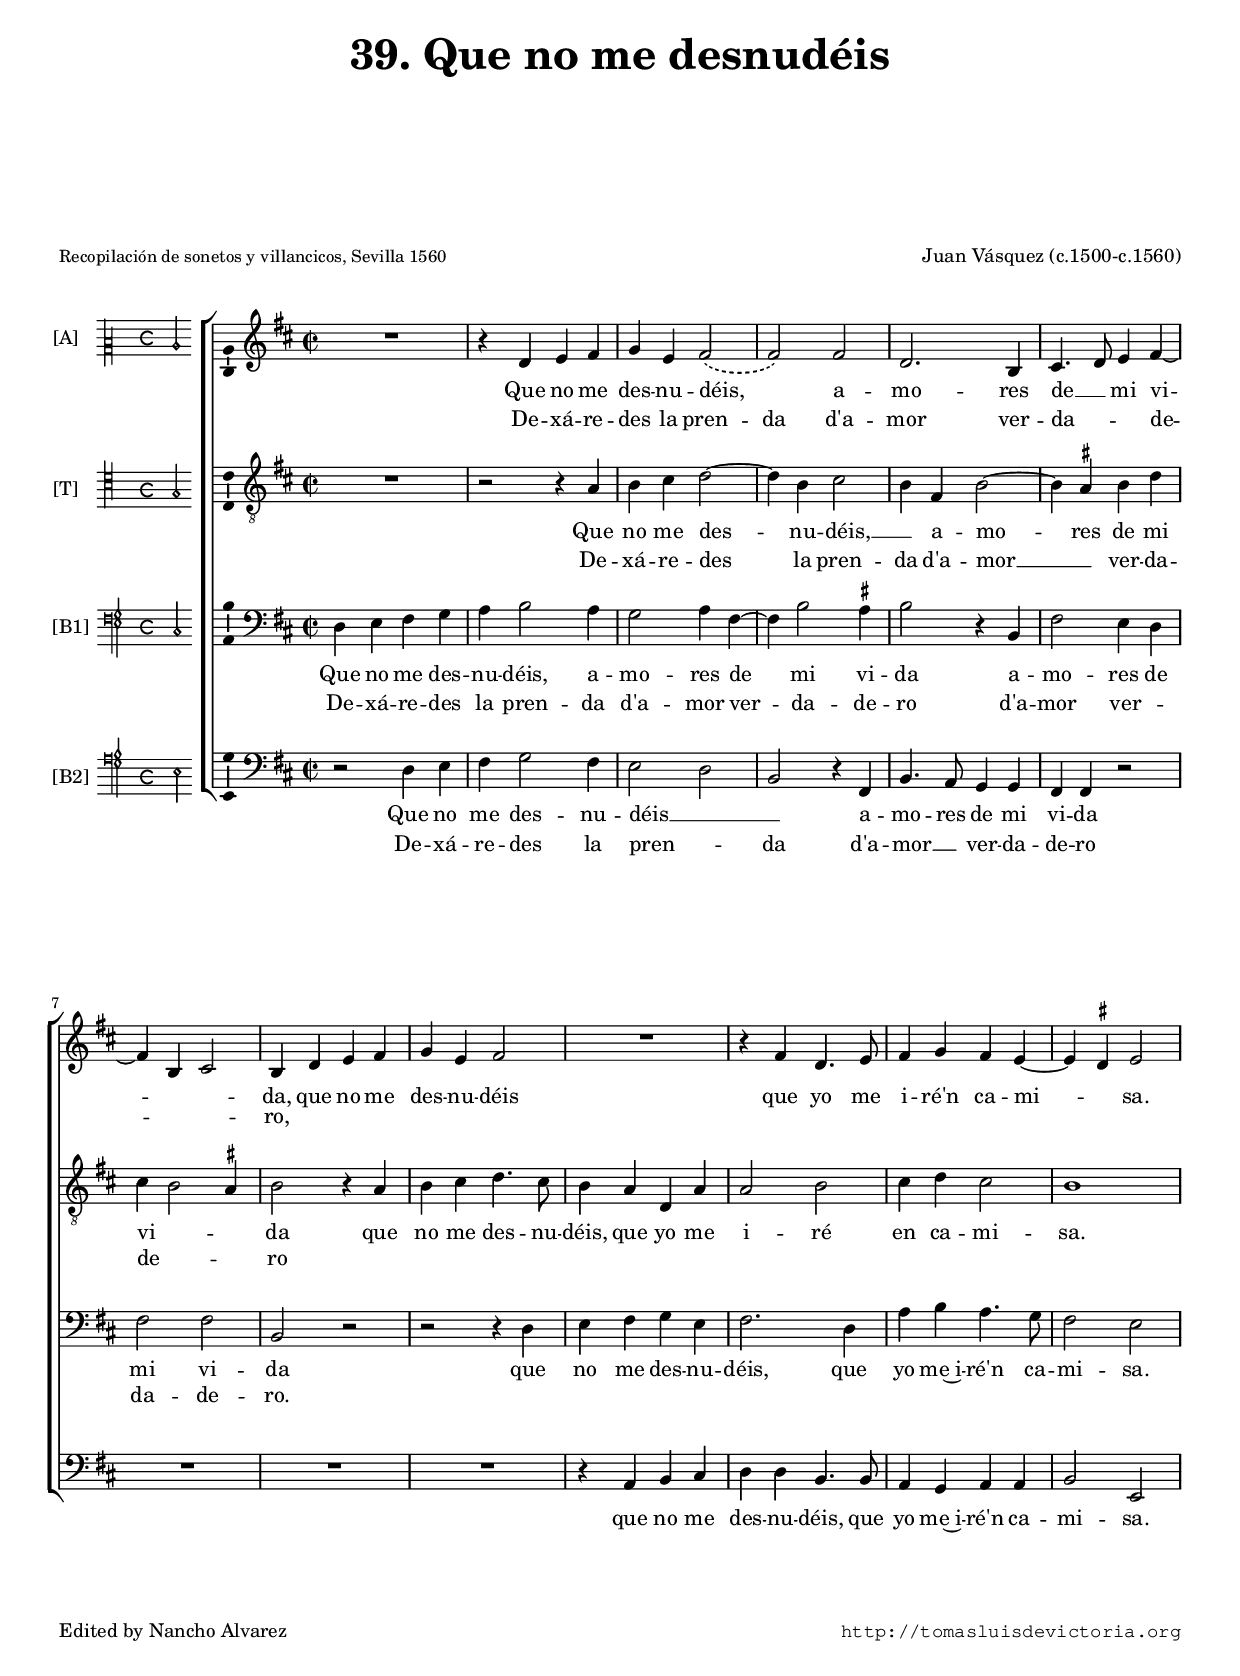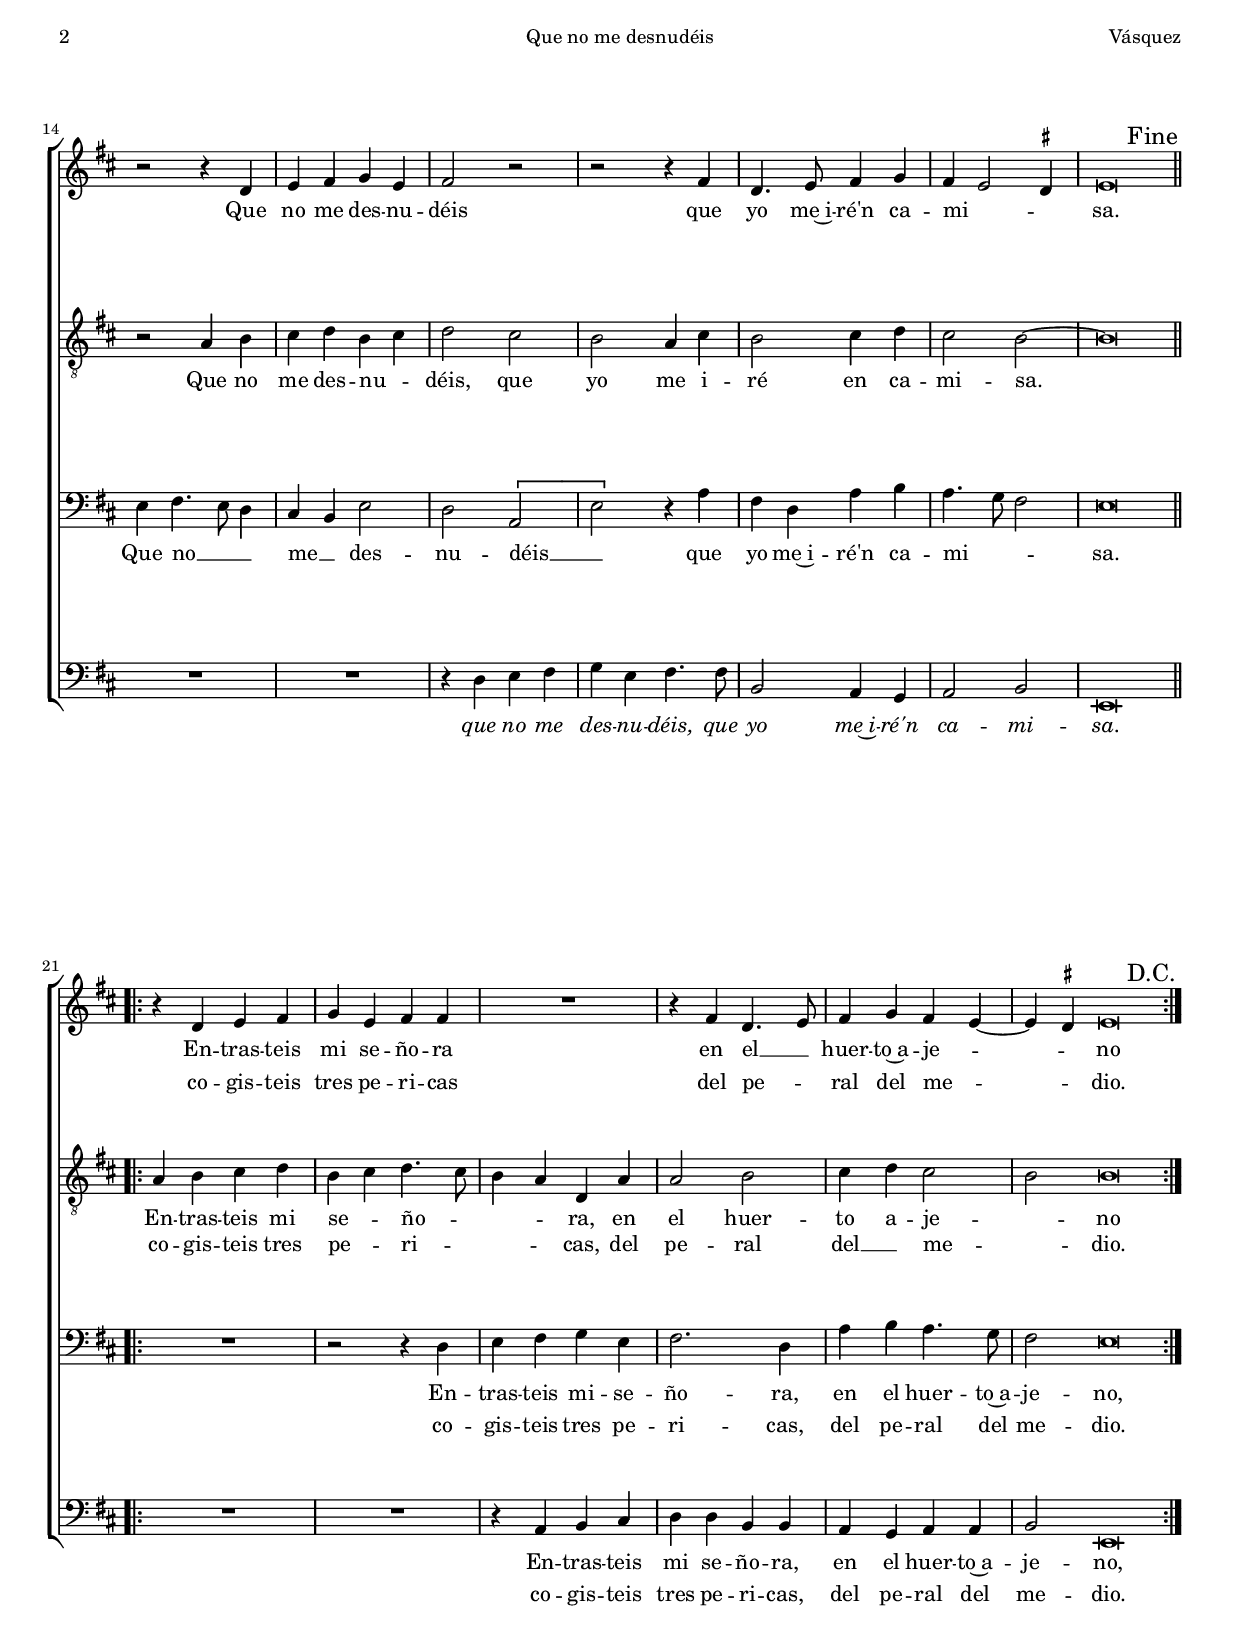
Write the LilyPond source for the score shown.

\version "2.18.0"

#(set-default-paper-size "a4")
#(set-global-staff-size 16.6)
#(ly:set-option 'point-and-click #f)
%mobile -s14.0 -i2.0

italicas=\override LyricText.font-shape = #'italic
rectas=\override LyricText.font-shape = #'upright
ss=\once \set suggestAccidentals = ##t
incipitwidth = 16
mtempo={\tempo 4 = 100}
mtempob={\tempo 4 = 50}
mt=#(define-music-function (parser location offset) (number?) ; move lyric text
      #{ \once \override LyricText.X-offset = -$offset #})

htitle="Que no me desnudéis"
hcomposer="Vásquez"

\header {
	title=\markup{\fontsize #3 "39. Que no me desnudéis"}
	%subtitle=\markup{""}
	subsubtitle=\markup{\null \vspace #6 }
        composer = \markup{"Juan Vásquez (c.1500-c.1560)"}
        pdfauthor=\composer
        %opus="(-)"
	poet=\markup{\smaller "Recopilación de sonetos y villancicos, Sevilla 1560"} 
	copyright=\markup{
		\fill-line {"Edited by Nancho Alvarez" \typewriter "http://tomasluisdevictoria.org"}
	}
%	tagline=""
}

global={\key c \major \time 2/2 \skip 1*20
        \override Score.RehearsalMark.self-alignment-X=#right
        \override Score.RehearsalMark.break-visibility=#begin-of-line-invisible
        \mark \markup{"Fine"}
        \bar ".|:-||"
        \break
        \skip 1*6
        \bar ":|."
        \mark \markup{"D.C."}
}


cantus=\relative c'{
	R1
	r4 c d e
	\phrasingSlurDashed
	f d e2\(
	e\) e
	c2. a4
	b4. c8 d4 e ~
	e a, b2
	a4 c d e
	f d e2
	R1
	r4 e c4. d8
	e4 f e d ~
	d \ss cis d2
	\break
	r2 r4 c
	d e f d
	e2 r
	r2 r4 e
	c4. d8 e4 f
	e4 d2 \ss cis4
	d\breve*1/2
	r4 c d e
	f d e e
	R1
	r4 e c4. d8
	e4 f e d ~
	d \ss cis \mtempob d\breve*1/4
}

altus=\relative c'{
	R1
	r2 r4 g
	a b c2 ~
	c4 a b2
	a4 e a2 ~
	a4 \ss gis a c
	b a2 \ss gis4
	a2 r4 g
	a4 b c4. b8
	a4 g c, g'
	g2 a
	b4 c b2
	a1
	r2 g4 a
	b c a b
	c2 b 
	a g4 b
	a2 b4 c
	b2 a ~
	a\breve*1/2
	g4 a b c
	a b c4. b8
	a4 g c, g'
	g2 a
	b4 c b2
	a a\breve*1/4
}

tenor=\relative c{
	c4 d e f
	g a2 g4
	f2 g4 e ~
	e4 a2 \ss gis4
	a2 r4 a,
	e'2 d4 c
	e2 e
	a, r
	r2 r4 c
	d e f d
	e2. c4
	g'4 a g4. f8
	e2 d
	d4 e4. d8 c4
	b4 a d2
	c \[g
	d'\] r4 g
	e4 c g' a
	g4. f8 e2
	d\breve*1/2
	R1
	r2 r4 c
	d e f d
	e2. c4
	g'4 a g4. f8
	e2 d\breve*1/4
}

bassus=\relative c{
	r2 c4 d
	e f2 e4
	d2 c
	a r4 e
	a4. g8 f4 f
	e e r2
	R1*3
	r4 g a b
	c c a4. a8
	g4 f g4 g
	a2 d,
	R1*2
	r4 c' d e
	f d e4. e8
	a,2 g4 f
	g2 a
	d,\breve*1/2
	R1*2
	r4 g a b
	c c a a
	g f g g
	a2 d,\breve*1/4
}

textocantus=\lyricmode{
Que no me des -- nu -- déis, _
a -- mo -- res de __ _ mi vi -- _ _ da, % diferente
que no me des -- nu -- déis
que yo me i -- ré'n ca -- mi -- _ sa.
Que no me des -- nu -- déis
que yo me~i -- ré'n ca -- mi -- _ _ sa.
En -- tras -- teis mi se -- ño -- ra
en el __ _ huer -- to~a -- je -- _ _ no % diferente
}
textocantusb=\lyricmode{
De -- xá -- re -- des la pren -- da
d'a -- mor ver -- da -- _ _ de -- _ _ ro, % diferente
"  " _ _ _ _ _ _ _ _ _ _
_ _ _ _ _ _ _ _ _ _
_ _ _ _ _ _ _ _ _
co -- gis -- teis tres pe -- ri -- cas
del pe -- _ ral del me -- _ _ dio. 
}

textoaltus=\lyricmode{
Que no me des -- nu -- \mt #1 déis, __ _ % diferente
a -- mo -- res de mi vi -- _ _ da
que no me des -- nu -- déis,
que yo me i -- ré en ca -- mi -- sa.
Que no me des -- nu -- _ déis,
que yo me i -- ré en ca -- mi -- sa.
En -- tras -- teis mi se -- _ ño -- _ _ _ ra,
en el huer -- to a -- je -- _ no % diferente
}
textoaltusb=\lyricmode{
De -- xá -- re -- des la pren -- da
d'a -- mor __ _ ver -- da -- de -- _ _ ro % diferente
"  " _ _ _ _ _ _ _ _ _ _
_ _ _ _ _ _ _ _ _ _
_ _ _ _ _ _ _ _ _ _
co -- gis -- teis tres pe -- _ ri -- _ _ _ cas,
del pe -- ral \mt #1 del __ _ me -- _ dio.
}

textotenor=\lyricmode{
Que no me des -- nu -- déis, 
a -- mo -- res de mi vi -- da
a -- mo -- res de mi vi -- da
que no me des -- nu -- déis,
que yo me~i -- ré'n ca -- mi -- sa.
Que no __ _ _ me __ _ des -- nu -- déis __ _
que yo me~i -- ré'n ca -- mi -- _ _ sa.
En -- tras -- teis mi -- se -- ño -- ra,
en el huer -- to~a -- je -- no,
}
textotenorb=\lyricmode{
De -- xá -- re -- des la pren -- da
d'a -- mor ver -- da -- de -- ro
d'a -- mor \mt #1 ver -- _ da -- de -- ro.
"  " _ _ _ _ _ _ _ _ _ _
_ _ _ _ _ _ _ _ _ _
_ _ _ _ _ _ _ _ _ _ _
co -- gis -- teis tres pe -- ri -- cas,
del pe -- ral del me -- dio.
}

textobassus=\lyricmode{
Que no me des -- nu -- déis __ _ _ % diferente
a -- mo -- res de mi vi -- da
que no me des -- nu -- déis,
que yo me~i -- ré'n ca -- mi -- sa.
\italicas
que no me des -- nu -- déis,
que yo me~i -- ré'n ca -- mi -- sa.
\rectas
En -- tras -- teis mi se -- ño -- ra,
en el huer -- to~a -- je -- no,
}

textobassusb=\lyricmode{
De -- xá -- re -- des la pren -- _ da
d'a -- \mt #1 mor __ _ ver -- da -- de -- ro
"  " _ _ _ _ _ _ _ _ _ _
_ _ _ _ _ _
_ _ _ _ _ _ _ _ _
co -- gis -- teis tres pe -- ri -- cas,
del pe -- ral del me -- dio.
}


incipitcantus=\markup{
	\score{
		{ 
		\set Staff.instrumentName="[A]   "
		\override NoteHead.style = #'neomensural
		\override Staff.TimeSignature.style = #'neomensural
		\cadenzaOn 
		\clef "petrucci-c2"
		\key c \major
		\time 4/4
		c'2
		} 

	\layout { line-width=\incipitwidth indent = 0 }
	}
}

incipitaltus=\markup{
	\score{
		{ 
		\set Staff.instrumentName="[T]   "
		\override NoteHead.style = #'neomensural 
		\override Staff.TimeSignature.style = #'neomensural
		\cadenzaOn 
		\clef "petrucci-c4"
		\key c \major
		\time 4/4
                g2
		} 
	\layout { line-width=\incipitwidth indent = 0 }
	}
}


incipittenor=\markup{
	\score{
		{ 
		\set Staff.instrumentName="[B1] "
		\override NoteHead.style = #'neomensural 
		\override Staff.TimeSignature.style = #'neomensural
		\cadenzaOn 
		\clef "petrucci-f4"
		\key c \major
		\time 4/4
                c2
		} 
	\layout { line-width=\incipitwidth indent=0 }
	}
}

incipitbassus=\markup{
	\score{
		{ 
		\set Staff.instrumentName="[B2] "
		\override NoteHead.style = #'neomensural
		\override Staff.TimeSignature.style = #'neomensural
		\cadenzaOn 
		\clef "petrucci-f5"
		\key c \major
		\time 4/4
                c2
		} 
	\layout { line-width=\incipitwidth indent = 0 }
	}
}

%\layout {
%       \context {\Voice
%               \remove Ligature_bracket_engraver
%               \consists Mensural_ligature_engraver
%       }
%       line-width=\incipitwidth
%       indent = 0
%}

\score {\transpose c' d'{
\new ChoirStaff<<

	\new Staff <<\global
	\new Voice="v1" {
		\set Staff.instrumentName=\incipitcantus
		\clef "treble"
		\cantus }
	\new Lyrics \lyricsto "v1" {\textocantus }
	\new Lyrics \lyricsto "v1" {\textocantusb }
	>>

	\new Staff <<\global
	\new Voice="v2" {
		\set Staff.instrumentName=\incipitaltus
		\clef "G_8"
		\altus }
	\new Lyrics \lyricsto "v2" {\textoaltus }
	\new Lyrics \lyricsto "v2" {\textoaltusb }
	>>
	
	\new Staff <<\global
	\new Voice="v3" {
		\set Staff.instrumentName=\incipittenor
		\clef "bass"
		\tenor }
	\new Lyrics \lyricsto "v3" {\textotenor }
	\new Lyrics \lyricsto "v3" {\textotenorb }
	>>

	\new Staff <<\global
	\new Voice="v4" {
		\set Staff.instrumentName=\incipitbassus
		\clef "bass"
		\bassus }
	\new Lyrics \lyricsto "v4" {\textobassus }
	\new Lyrics \lyricsto "v4" {\textobassusb }
	>>
	
>>

	} % transpose

\layout{ 
	\context {\Lyrics 
		\override VerticalAxisGroup.staff-affinity = #UP
		\override VerticalAxisGroup.nonstaff-relatedstaff-spacing =
			#'((basic-distance . 0) (minimum-distance . 0) (padding . 1))
		\override VerticalAxisGroup.nonstaff-nonstaff-spacing =
			#'((basic-distance . 0) (minimum-distance . 0) (padding . 1.1))
		\override LyricText.font-size = #1.2
		\override LyricHyphen.minimum-distance = #0.5
	}
	\context {\Score 
		tempoHideNote = ##t
		\override BarNumber.padding = #2 
	}
	\context {\Voice 
		%melismaBusyProperties = #'()
		autoBeaming = ##f
	}
	\context {\Staff 
                %\RemoveEmptyStaves
                %\override VerticalAxisGroup.remove-first = ##t
		\override VerticalAxisGroup.staff-staff-spacing =
			#'((basic-distance . 11) (minimum-distance . 0) (padding . 1))
		\consists Ambitus_engraver 
		\override LigatureBracket.padding = #1
	}
}

%\midi { \mtempo }

}


\paper{
	evenHeaderMarkup=\markup  \fill-line { \fromproperty #'page:page-number-string \htitle \hcomposer }
	oddHeaderMarkup= \markup  \fill-line { \on-the-fly #not-first-page \hcomposer \on-the-fly #not-first-page \htitle \on-the-fly #not-first-page \fromproperty #'page:page-number-string }
	%system-count=20
	%page-count = 1
	%systems-per-page = 3
	ragged-last-bottom = ##f
	indent=2.6\cm
	system-system-spacing =
	#'((basic-distance . 21) (minimum-distance . 0) (padding . 5))
	top-system-spacing = % header
	#'((basic-distance . 9) (minimum-distance . 0) (padding . 0))
	last-bottom-spacing = % footer
	#'((basic-distance . 13) (minimum-distance . 0) (padding . 0))
	markup-system-spacing.padding = #5
	top-markup-spacing.padding = #10
}
